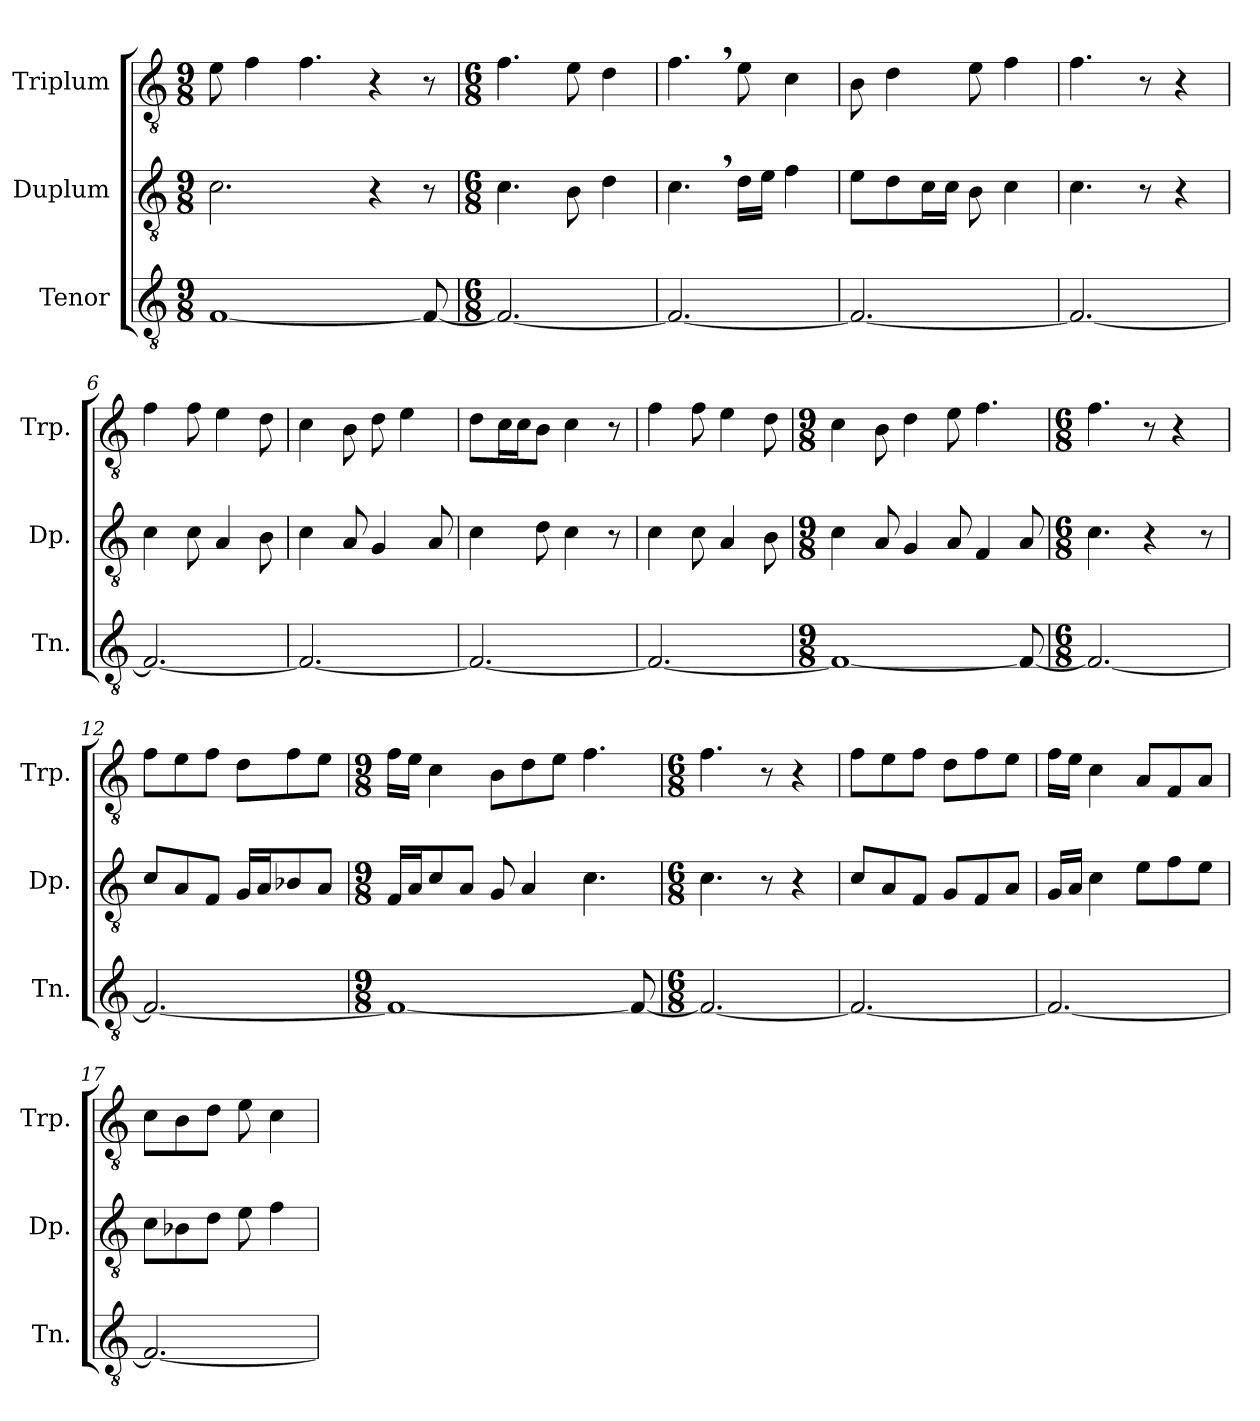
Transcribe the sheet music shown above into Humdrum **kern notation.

**kern	**kern	**kern
*part3	*part2	*part1
*staff3	*staff2	*staff1
*I"Tenor	*I"Duplum	*I"Triplum
*I'Tn.	*I'Dp.	*I'Trp.
*clefGv2	*clefGv2	*clefGv2
*k[]	*k[]	*k[]
*M9/8	*M9/8	*M9/8
=1	=1	=1
[1F	2.c\	8e\
.	.	4f\
.	.	4.f\
.	4r	4r
8F/_	8r	8r
=2	=2	=2
*M6/8	*M6/8	*M6/8
2.F/_	4.c\	4.f\
.	8B\	8e\
.	4d\	4d\
=3	=3	=3
2.F/_	4.c,\	4.f,\
.	16d\LL	8e\
.	16e\JJ	.
.	4f\	4c\
=4	=4	=4
2.F/_	8e\L	8B\
.	8d\	4d\
*	*tremolo	*
.	16c\	.
.	16c\JJ	.
*	*Xtremolo	*
.	8B\	8e\
.	4c\	4f\
=5	=5	=5
2.F/_	4.c\	4.f\
.	8r	8r
.	4r	4r
=6	=6	=6
2.F/_	4c\	4f\
.	8c\	8f\
.	4A/	4e\
.	8B\	8d\
=7	=7	=7
2.F/_	4c\	4c\
.	8A/	8B\
.	4G/	8d\
.	.	4e\
.	8A/	.
=8	=8	=8
2.F/_	4c\	8d\L
*	*	*tremolo
.	.	16c\
.	.	16c\
*	*	*Xtremolo
.	8d\	8B\J
.	4c\	4c\
.	8r	8r
!!LO:LB:g=z
=9	=9	=9
2.F/_	4c\	4f\
.	8c\	8f\
.	4A/	4e\
.	8B\	8d\
=10	=10	=10
*M9/8	*M9/8	*M9/8
1F_	4c\	4c\
.	8A/	8B\
.	4G/	4d\
.	8A/	8e\
.	4F/	4.f\
8F/_	8A/	.
=11	=11	=11
*M6/8	*M6/8	*M6/8
2.F/_	4.c\	4.f\
.	4r	8r
.	.	4r
.	8r	.
=12	=12	=12
2.F/_	8c/L	8f\L
.	8A/	8e\
.	8F/J	8f\J
.	16G/LL	8d\L
.	16A/J	.
.	8B-X/	8f\
.	8A/J	8e\J
=13	=13	=13
*M9/8	*M9/8	*M9/8
1F_	16F/LL	16f\LL
.	16A/J	16e\JJ
.	8c/	4c\
.	8A/J	.
.	8G/	8B\L
.	4A/	8d\
.	.	8e\J
.	4.c\	4.f\
8F/_	.	.
=14	=14	=14
*M6/8	*M6/8	*M6/8
2.F/_	4.c\	4.f\
.	8r	8r
.	4r	4r
!!LO:LB:g=z
=15	=15	=15
2.F/_	8c/L	8f\L
.	8A/	8e\
.	8F/J	8f\J
.	8G/L	8d\L
.	8F/	8f\
.	8A/J	8e\J
=16	=16	=16
2.F/_	16G/LL	16f\LL
.	16A/JJ	16e\JJ
.	4c\	4c\
.	8e\L	8A/L
.	8f\	8F/
.	8e\J	8A/J
=17	=17	=17
2.F/_	8c\L	8c\L
.	8B-X\	8B\
.	8d\J	8d\J
.	8e\	8e\
.	4f\	4c\
=	=	=
*-	*-	*-
